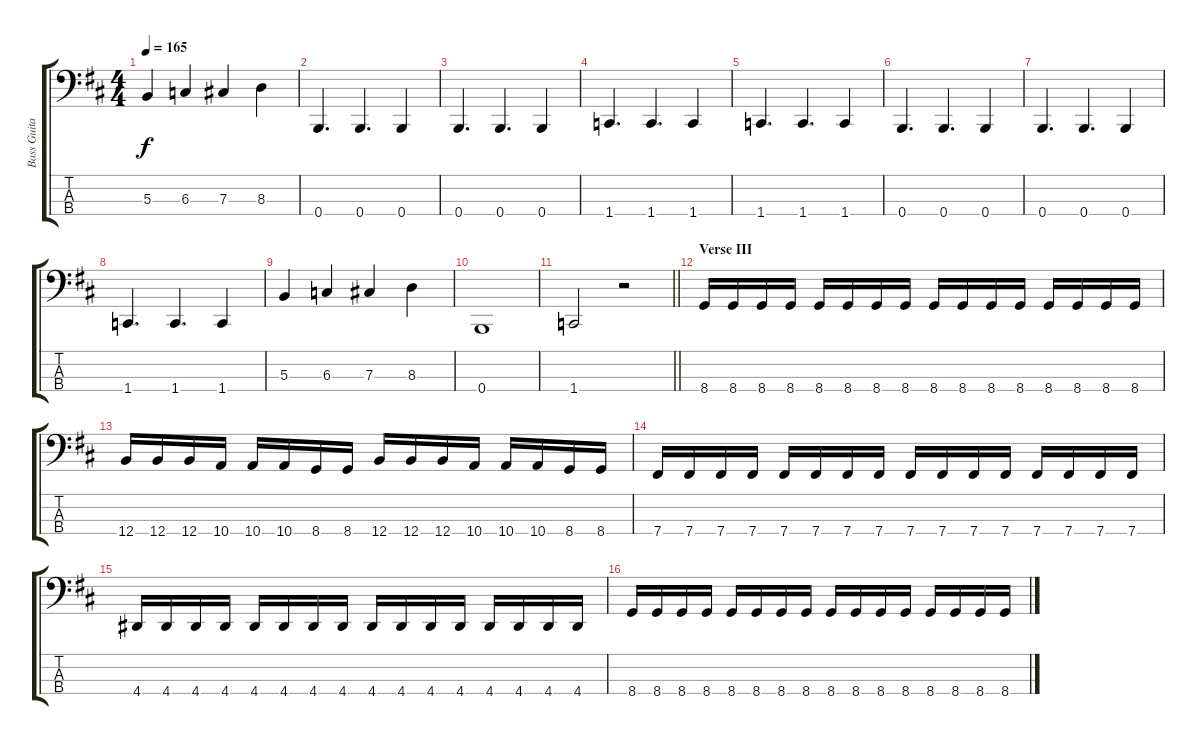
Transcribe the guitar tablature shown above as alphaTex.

\track ("Bass Guitar" "Bass Guita") {instrument electricbasspick}
\staff {score tabs}
\tuning (E2 B1 Gb1 B0) {hide}
\ts (4 4)
\tempo 165
\clef f4
\ks d
5.3.4{dy f} 6.3.4 7.3.4 8.3.4 |
0.4.4{d} 0.4.4{d} 0.4.4 |
0.4.4{d} 0.4.4{d} 0.4.4 |
1.4.4{d} 1.4.4{d} 1.4.4 |
1.4.4{d} 1.4.4{d} 1.4.4 |
0.4.4{d} 0.4.4{d} 0.4.4 |
0.4.4{d} 0.4.4{d} 0.4.4 |
1.4.4{d} 1.4.4{d} 1.4.4 |
5.3.4 6.3.4 7.3.4 8.3.4 |
0.4.1 |
\barLineRight lightlight
1.4.2 r.2 |
\section ("" "Verse III")
8.4.16 8.4.16 8.4.16 8.4.16 8.4.16 8.4.16 8.4.16 8.4.16 8.4.16 8.4.16 8.4.16 8.4.16 8.4.16 8.4.16 8.4.16 8.4.16 |
12.4.16 12.4.16 12.4.16 10.4.16 10.4.16 10.4.16 8.4.16 8.4.16 12.4.16 12.4.16 12.4.16 10.4.16 10.4.16 10.4.16 8.4.16 8.4.16 |
7.4.16 7.4.16 7.4.16 7.4.16 7.4.16 7.4.16 7.4.16 7.4.16 7.4.16 7.4.16 7.4.16 7.4.16 7.4.16 7.4.16 7.4.16 7.4.16 |
4.4.16 4.4.16 4.4.16 4.4.16 4.4.16 4.4.16 4.4.16 4.4.16 4.4.16 4.4.16 4.4.16 4.4.16 4.4.16 4.4.16 4.4.16 4.4.16 |
8.4.16 8.4.16 8.4.16 8.4.16 8.4.16 8.4.16 8.4.16 8.4.16 8.4.16 8.4.16 8.4.16 8.4.16 8.4.16 8.4.16 8.4.16 8.4.16
